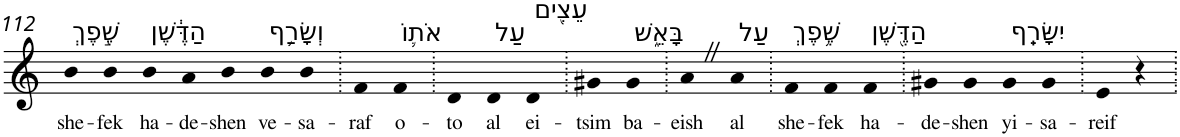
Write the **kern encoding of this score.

**kern	**text
*part1	*part1
*staff1	*staff1
*I"Piano	*
*I'Pno	*
!!LO:PB:g=z
*clefG2	*
*k[]	*
=112	=112
!LO:TX:a:t=שֶׁ֣פֶךְ	!
!	!LO:LY:b
4b	she-
!	!LO:LY:b
4b	-fek
!LO:TX:a:t=הַדֶּ֔שֶׁן	!
!	!LO:LY:b
4b	ha-
!	!LO:LY:b
4a	-de-
!	!LO:LY:b
4b	-shen
!LO:TX:a:t=וְשָׂרַ֥ף	!
!	!LO:LY:b
4b	ve-
!	!LO:LY:b
4b	-sa-
=113.	=113.
!	!LO:LY:b
4f	-raf
!LO:TX:a:t=אֹת֛וֹ	!
!	!LO:LY:b
4f	o-
=114.	=114.
!	!LO:LY:b
4d	-to
!LO:TX:a:t=עַל	!
!	!LO:LY:b
4d	al
!LO:TX:a:t=עֵצִ֖ים	!
!	!LO:LY:b
4d	ei-
=115.	=115.
!	!LO:LY:b
4g#X	-tsim
!LO:TX:a:t=בָּאֵ֑שׁ	!
!	!LO:LY:b
4g#	ba-
=116.	=116.
!	!LO:LY:b
4aZ	-eish
!LO:TX:a:t=עַל	!
!	!LO:LY:b
4a	al
=117.	=117.
!LO:TX:a:t=שֶׁ֥פֶךְ	!
!	!LO:LY:b
4f	she-
!	!LO:LY:b
4f	-fek
!LO:TX:a:t=הַדֶּ֖שֶׁן	!
!	!LO:LY:b
4f	ha-
=118.	=118.
!	!LO:LY:b
4g#X	-de-
!	!LO:LY:b
4g#	-shen
!LO:TX:a:t=יִשָּׂרֵֽף	!
!	!LO:LY:b
4g#	yi-
!	!LO:LY:b
4g#	-sa-
=119.	=119.
!	!LO:LY:b
4e	-reif
4r	.
=.	=.
*-	*-
